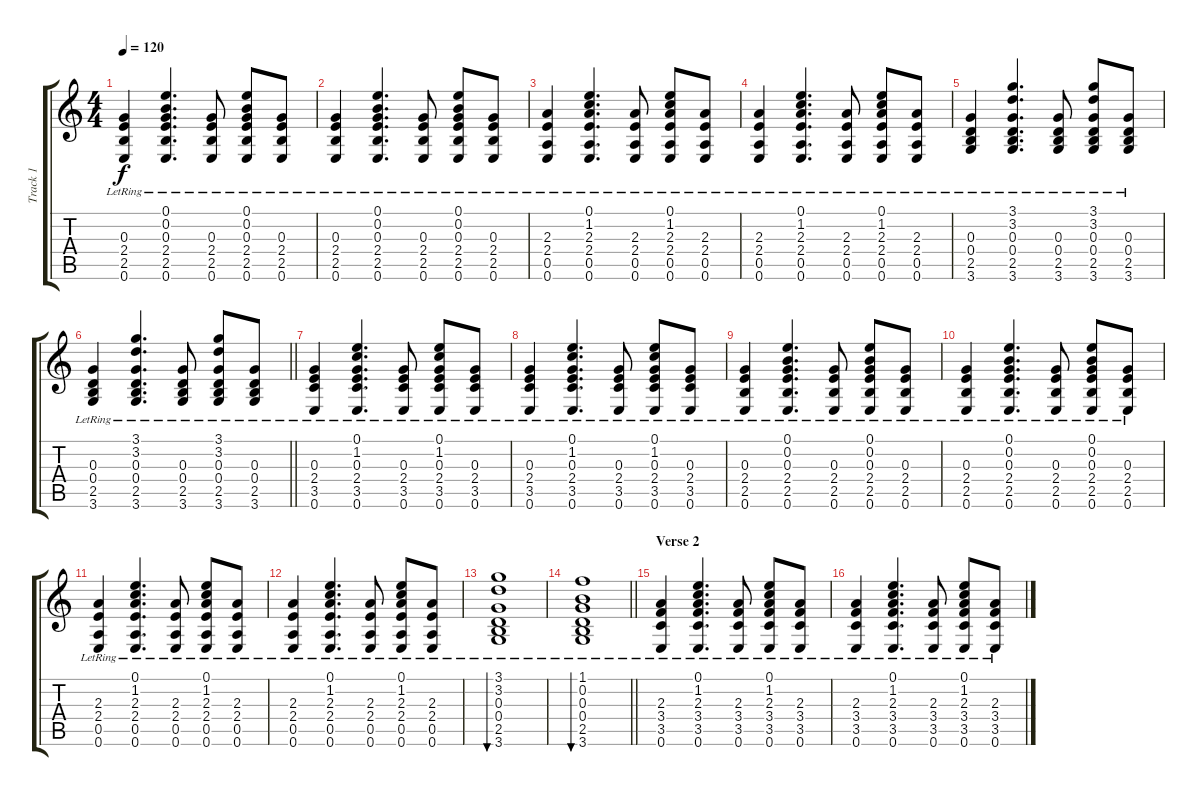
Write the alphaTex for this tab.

\track ("Track 1" "Track 1") {instrument acousticguitarnylon}
\staff {score tabs}
\tuning (E4 B3 G3 D3 A2 E2) {hide}
\ts (4 4)
\tempo 120
\clef g2
\ks c
(0.3{lr} 2.4{lr} 2.5{lr} 0.6{lr}).4{dy f} (0.1{lr} 0.2{lr} 0.3{lr} 2.4{lr} 2.5{lr} 0.6{lr}).4{d} (0.3{lr} 2.4{lr} 2.5{lr} 0.6{lr}).8 (0.1{lr} 0.2{lr} 0.3{lr} 2.4{lr} 2.5{lr} 0.6{lr}).8 (0.3{lr} 2.4{lr} 2.5{lr} 0.6{lr}).8 |
(0.3{lr} 2.4{lr} 2.5{lr} 0.6{lr}).4 (0.1{lr} 0.2{lr} 0.3{lr} 2.4{lr} 2.5{lr} 0.6{lr}).4{d} (0.3{lr} 2.4{lr} 2.5{lr} 0.6{lr}).8 (0.1{lr} 0.2{lr} 0.3{lr} 2.4{lr} 2.5{lr} 0.6{lr}).8 (0.3{lr} 2.4{lr} 2.5{lr} 0.6{lr}).8 |
(2.3{lr} 2.4{lr} 0.5{lr} 0.6{lr}).4 (0.1{lr} 1.2{lr} 2.3{lr} 2.4{lr} 0.5{lr} 0.6{lr}).4{d} (2.3{lr} 2.4{lr} 0.5{lr} 0.6{lr}).8 (0.1{lr} 1.2{lr} 2.3{lr} 2.4{lr} 0.5{lr} 0.6{lr}).8 (2.3{lr} 2.4{lr} 0.5{lr} 0.6{lr}).8 |
(2.3{lr} 2.4{lr} 0.5{lr} 0.6{lr}).4 (0.1{lr} 1.2{lr} 2.3{lr} 2.4{lr} 0.5{lr} 0.6{lr}).4{d} (2.3{lr} 2.4{lr} 0.5{lr} 0.6{lr}).8 (0.1{lr} 1.2{lr} 2.3{lr} 2.4{lr} 0.5{lr} 0.6{lr}).8 (2.3{lr} 2.4{lr} 0.5{lr} 0.6{lr}).8 |
(0.3{lr} 0.4{lr} 2.5{lr} 3.6{lr}).4 (3.1{lr} 3.2{lr} 0.3{lr} 0.4{lr} 2.5{lr} 3.6{lr}).4{d} (0.3{lr} 0.4{lr} 2.5{lr} 3.6{lr}).8 (3.1{lr} 3.2{lr} 0.3{lr} 0.4{lr} 2.5{lr} 3.6{lr}).8 (0.3{lr} 0.4{lr} 2.5{lr} 3.6{lr}).8 |
\barLineRight lightlight
(0.3{lr} 0.4{lr} 2.5{lr} 3.6{lr}).4 (3.1{lr} 3.2{lr} 0.3{lr} 0.4{lr} 2.5{lr} 3.6{lr}).4{d} (0.3{lr} 0.4{lr} 2.5{lr} 3.6{lr}).8 (3.1{lr} 3.2{lr} 0.3{lr} 0.4{lr} 2.5{lr} 3.6{lr}).8 (0.3{lr} 0.4{lr} 2.5{lr} 3.6{lr}).8 |
(0.3{lr} 2.4{lr} 3.5{lr} 0.6{lr}).4 (0.1{lr} 1.2{lr} 0.3{lr} 2.4{lr} 3.5{lr} 0.6{lr}).4{d} (0.3{lr} 2.4{lr} 3.5{lr} 0.6{lr}).8 (0.1{lr} 1.2{lr} 0.3{lr} 2.4{lr} 3.5{lr} 0.6{lr}).8 (0.3{lr} 2.4{lr} 3.5{lr} 0.6{lr}).8 |
(0.3{lr} 2.4{lr} 3.5{lr} 0.6{lr}).4 (0.1{lr} 1.2{lr} 0.3{lr} 2.4{lr} 3.5{lr} 0.6{lr}).4{d} (0.3{lr} 2.4{lr} 3.5{lr} 0.6{lr}).8 (0.1{lr} 1.2{lr} 0.3{lr} 2.4{lr} 3.5{lr} 0.6{lr}).8 (0.3{lr} 2.4{lr} 3.5{lr} 0.6{lr}).8 |
(0.3{lr} 2.4{lr} 2.5{lr} 0.6{lr}).4 (0.1{lr} 0.2{lr} 0.3{lr} 2.4{lr} 2.5{lr} 0.6{lr}).4{d} (0.3{lr} 2.4{lr} 2.5{lr} 0.6{lr}).8 (0.1{lr} 0.2{lr} 0.3{lr} 2.4{lr} 2.5{lr} 0.6{lr}).8 (0.3{lr} 2.4{lr} 2.5{lr} 0.6{lr}).8 |
(0.3{lr} 2.4{lr} 2.5{lr} 0.6{lr}).4 (0.1{lr} 0.2{lr} 0.3{lr} 2.4{lr} 2.5{lr} 0.6{lr}).4{d} (0.3{lr} 2.4{lr} 2.5{lr} 0.6{lr}).8 (0.1{lr} 0.2{lr} 0.3{lr} 2.4{lr} 2.5{lr} 0.6{lr}).8 (0.3{lr} 2.4{lr} 2.5{lr} 0.6{lr}).8 |
(2.3{lr} 2.4{lr} 0.5{lr} 0.6{lr}).4 (0.1{lr} 1.2{lr} 2.3{lr} 2.4{lr} 0.5{lr} 0.6{lr}).4{d} (2.3{lr} 2.4{lr} 0.5{lr} 0.6{lr}).8 (0.1{lr} 1.2{lr} 2.3{lr} 2.4{lr} 0.5{lr} 0.6{lr}).8 (2.3{lr} 2.4{lr} 0.5{lr} 0.6{lr}).8 |
(2.3{lr} 2.4{lr} 0.5{lr} 0.6{lr}).4 (0.1{lr} 1.2{lr} 2.3{lr} 2.4{lr} 0.5{lr} 0.6{lr}).4{d} (2.3{lr} 2.4{lr} 0.5{lr} 0.6{lr}).8 (0.1{lr} 1.2{lr} 2.3{lr} 2.4{lr} 0.5{lr} 0.6{lr}).8 (2.3{lr} 2.4{lr} 0.5{lr} 0.6{lr}).8 |
(3.1{lr} 3.2{lr} 0.3{lr} 0.4{lr} 2.5{lr} 3.6{lr}).1{bu 60} |
\barLineRight lightlight
(1.1{lr} 0.2{lr} 0.3{lr} 0.4{lr} 2.5{lr} 3.6{lr}).1{bu 60} |
\section ("" "Verse 2")
(2.3{lr} 3.4{lr} 3.5{lr} 0.6{lr}).4 (0.1{lr} 1.2{lr} 2.3{lr} 3.4{lr} 3.5{lr} 0.6{lr}).4{d} (2.3{lr} 3.4{lr} 3.5{lr} 0.6{lr}).8 (0.1{lr} 1.2{lr} 2.3{lr} 3.4{lr} 3.5{lr} 0.6{lr}).8 (2.3{lr} 3.4{lr} 3.5{lr} 0.6{lr}).8 |
(2.3{lr} 3.4{lr} 3.5{lr} 0.6{lr}).4 (0.1{lr} 1.2{lr} 2.3{lr} 3.4{lr} 3.5{lr} 0.6{lr}).4{d} (2.3{lr} 3.4{lr} 3.5{lr} 0.6{lr}).8 (0.1{lr} 1.2{lr} 2.3{lr} 3.4{lr} 3.5{lr} 0.6{lr}).8 (2.3{lr} 3.4{lr} 3.5{lr} 0.6{lr}).8
